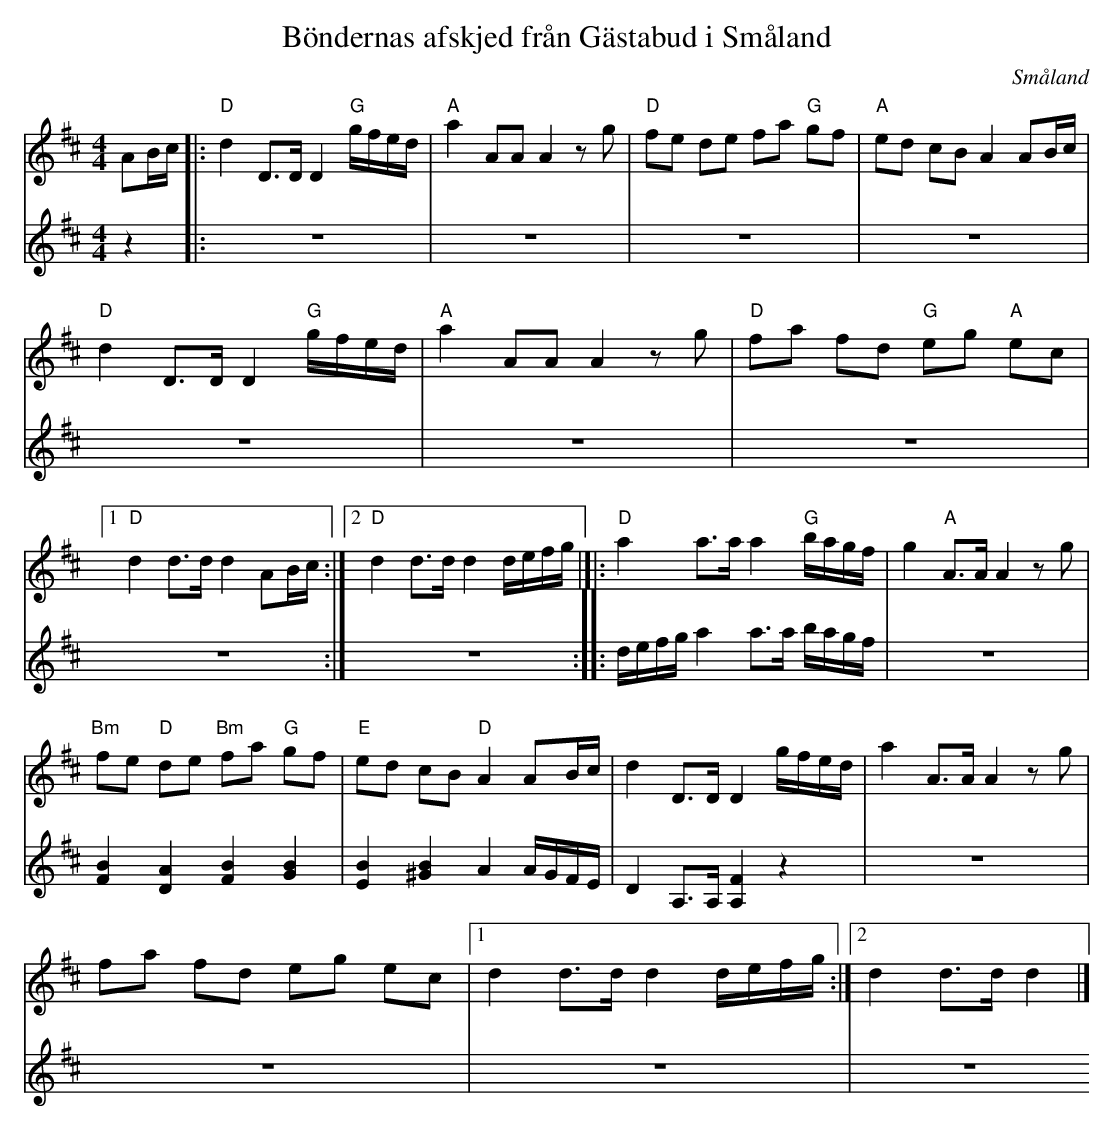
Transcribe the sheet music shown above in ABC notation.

X:1
T:Böndernas afskjed från Gästabud i Småland
O:Småland
M:4/4
L:1/16
K:D
[V:1]A2Bc|:"D" d4 D3D D4 "G" gfed|"A" a4 A2A2 A4 z2g2|"D" f2e2 d2e2 f2a2 "G" g2f2|"A" e2d2 c2B2 A4 A2Bc|
[V:2]z4  |:z16                   |z16                |z16                        |z16                  |
[V:1]"D" d4 D3D D4 "G" gfed|"A" a4 A2A2 A4 z2g2|"D" f2a2 f2d2 "G" e2g2 "A" e2c2|
[V:2]z16                   |z16                |z16                            |
[V:1][1 "D" d4d3d d4 A2Bc:|[2 "D" d4 d3d d4 defg|]|:"D" a4 a3a a4 "G" bagf|g4 "A" A3A A4 z2g2|
[V:2]z16                 :|z16                  ::defg a4 a3a bagf       |z16               |
[V:1]"Bm" f2e2 "D" d2e2 "Bm" f2a2 "G" g2f2|"E" e2d2 c2B2 "D" A4 A2Bc|d4 D3D D4 gfed      |a4 A3A A4 z2g2|
[V:2][F4 B4][D4 A4][F4 B4][G4 B4]         |[E4 B4][^G4 B4] A4 AGFE  |D4 A,3A, [A,4 F4] z4|z16|
[V:1]f2a2 f2d2 e2g2 e2c2|[1 d4 d3d d4 defg:|[2 d4 d3d d4|]
[V:2]z16                |z16               |z16         |]
